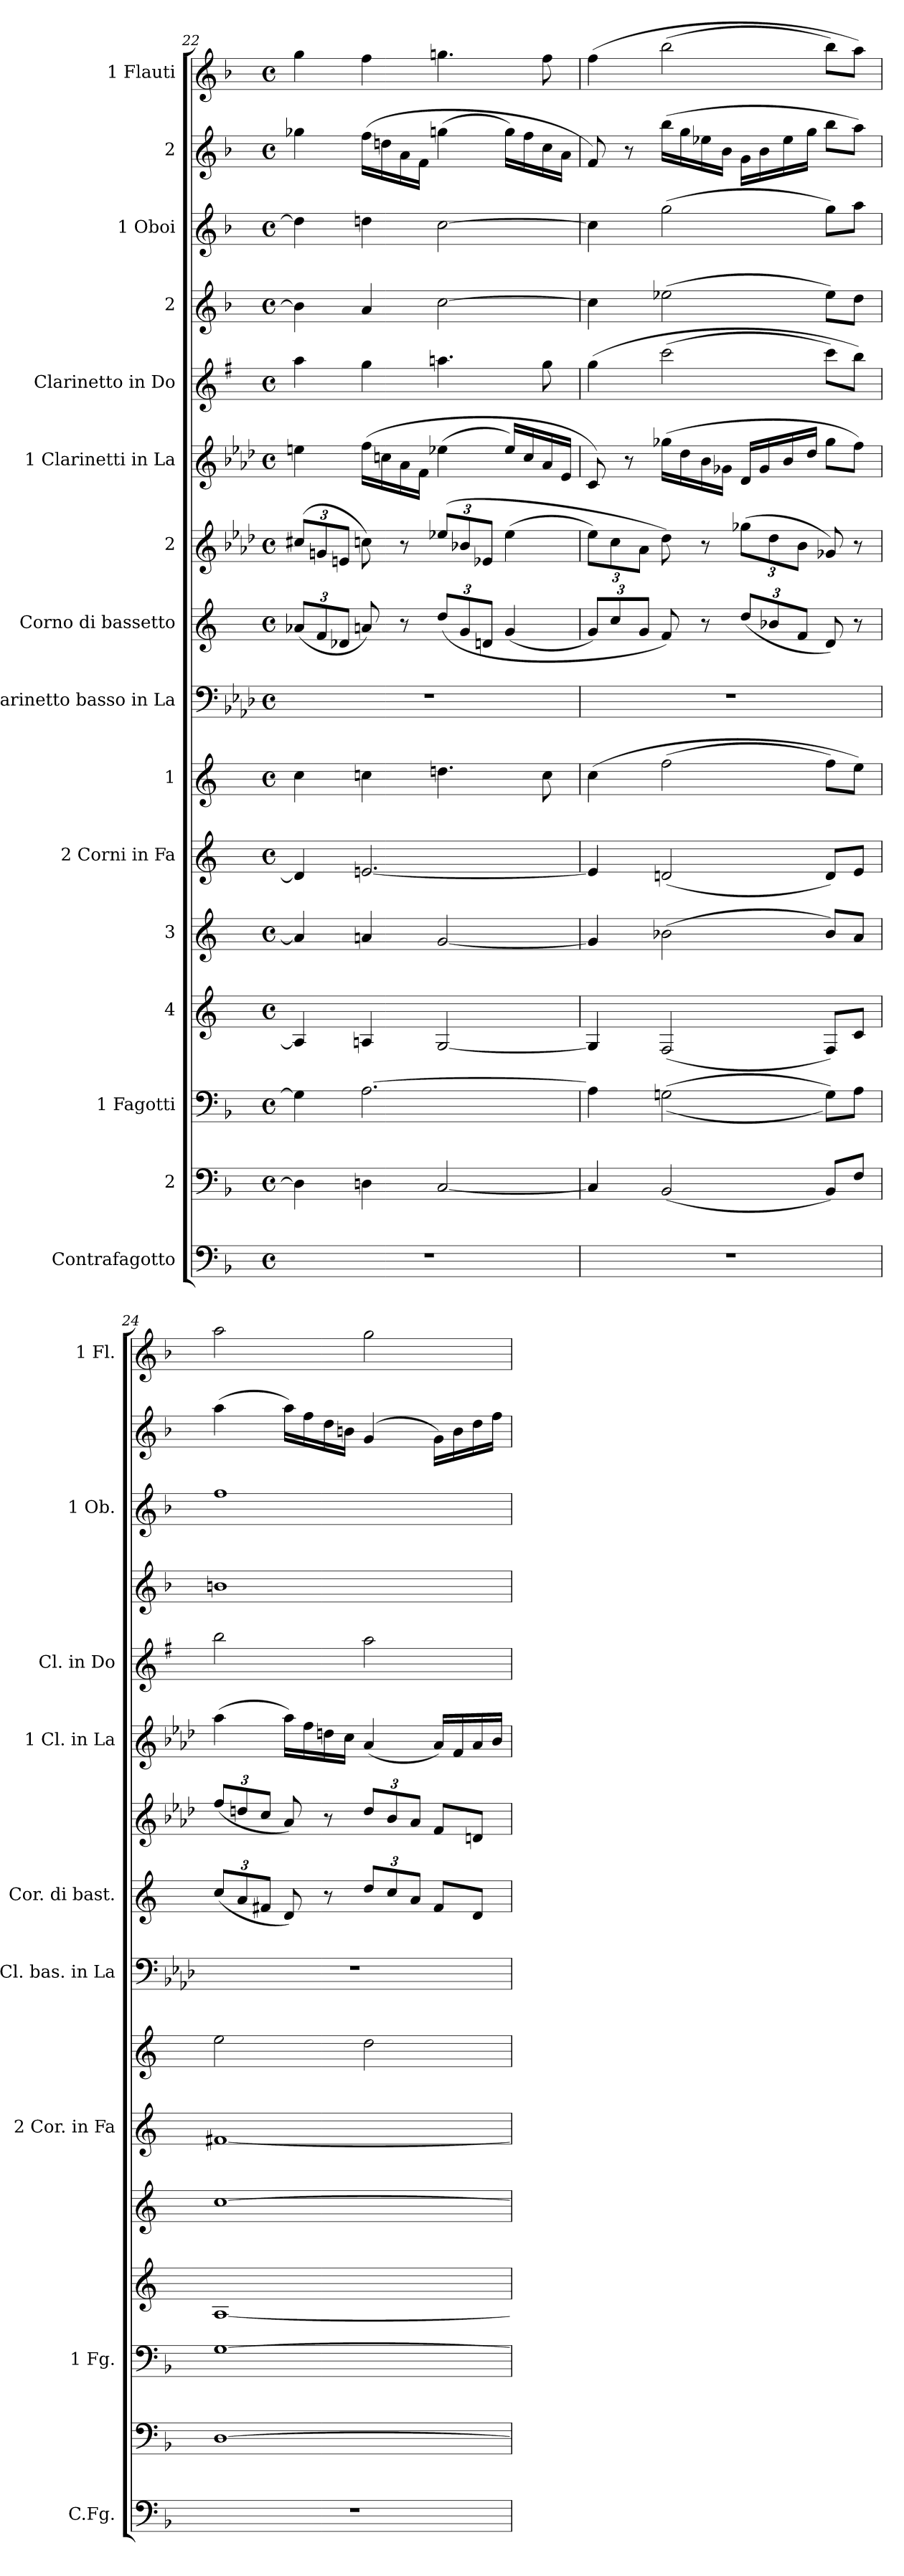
**kern	**kern	**kern	**kern	**kern	**kern	**kern	**kern	**kern	**kern	**kern	**kern	**kern	**kern	**kern	**kern
*part16	*part15	*part14	*part13	*part12	*part11	*part10	*part9	*part8	*part7	*part6	*part5	*part4	*part3	*part2	*part1
*staff16	*staff15	*staff14	*staff13	*staff12	*staff11	*staff10	*staff9	*staff8	*staff7	*staff6	*staff5	*staff4	*staff3	*staff2	*staff1
*I"Contrafagotto	*I"2	*I"1  Fagotti	*I"4	*I"3	*I"2  Corni in Fa	*I"1	*I"Clarinetto basso in La	*I"Corno di bassetto	*I"2	*I"1  Clarinetti in La	*I"Clarinetto in Do	*I"2	*I"1  Oboi	*I"2	*I"1  Flauti
*I'C.Fg.	*	*I'1  Fg.	*	*	*I'2  Cor. in Fa	*	*I'Cl. bas. in La	*I'Cor. di bast.	*	*I'1  Cl. in La	*I'Cl. in Do	*	*I'1  Ob.	*	*I'1  Fl.
*clefF4	*clefF4	*clefF4	*clefG2	*clefG2	*clefG2	*clefG2	*clefF4	*clefG2	*clefG2	*clefG2	*clefG2	*clefG2	*clefG2	*clefG2	*clefG2
*ITrd7c12	*	*	*ITrd4c7	*ITrd4c7	*ITrd4c7	*ITrd4c7	*ITrd2c3	*ITrd4c7	*ITrd2c3	*ITrd2c3	*ITrd1c2	*	*	*	*
*k[b-]	*k[b-]	*k[b-]	*k[b-]	*k[b-]	*k[b-]	*k[b-]	*k[b-]	*k[b-]	*k[b-]	*k[b-]	*k[b-]	*k[b-]	*k[b-]	*k[b-]	*k[b-]
*M4/4	*M4/4	*M4/4	*M4/4	*M4/4	*M4/4	*M4/4	*M4/4	*M4/4	*M4/4	*M4/4	*M4/4	*M4/4	*M4/4	*M4/4	*M4/4
*met(c)	*met(c)	*met(c)	*met(c)	*met(c)	*met(c)	*met(c)	*met(c)	*met(c)	*met(c)	*met(c)	*met(c)	*met(c)	*met(c)	*met(c)	*met(c)
*	*	*	*	*	*	*	*	*Xbrackettup	*Xbrackettup	*	*	*	*	*	*
=22	=22	=22	=22	=22	=22	=22	=22	=22	=22	=22	=22	=22	=22	=22	=22
1r	4D-\]	4G-\]	4D-/]	4d-/]	4G-/]	4f\	1r	(12d-X/L	(12a#X/L	4cc#X\	4gg\	4b-\]	4dd-\]	4gg-X\	4gg\
.	.	.	.	.	.	.	.	12B-/	12en/	.	.	.	.	.	.
.	.	.	.	.	.	.	.	12G-X/J	12c#X/J	.	.	.	.	.	.
.	4Dn\	[2.A\	4Dn/	4dn/	[2.An/	4fn\	.	8dn/)	8an\)	(16dd\LL	4ff\	4a/	4ddn\	(16ff\LL	4ff\
.	.	.	.	.	.	.	.	.	.	16an\	.	.	.	16ddn\	.
.	.	.	.	.	.	.	.	8r	8r	16f\	.	.	.	16a\	.
.	.	.	.	.	.	.	.	.	.	16d\JJ	.	.	.	16f\JJ	.
.	[2C/	.	[2C/	[2c/	.	4.gn\	.	(12g/L	(12ccn/L	(4ccn\	4.ggn\	[2cc\	[2cc\	(4ggn\	4.ggn\
.	.	.	.	.	.	.	.	12c/	12gn/	.	.	.	.	.	.
.	.	.	.	.	.	.	.	12Gn/J	12cn/J	.	.	.	.	.	.
.	.	.	.	.	.	.	.	(4c/	(4cc\	16cc/LL)	.	.	.	16gg\LL)	.
.	.	.	.	.	.	.	.	.	.	16a/	.	.	.	16ff\	.
.	.	.	.	.	.	8f\	.	.	.	16f/	8ff\	.	.	16cc\	8ff\
.	.	.	.	.	.	.	.	.	.	16c/JJ	.	.	.	16a\JJ	.
=23	=23	=23	=23	=23	=23	=23	=23	=23	=23	=23	=23	=23	=23	=23	=23
1r	4C/]	4A\]	4C/]	4c/]	4A/]	(4f\	1r	12c/L)	12cc\L)	8A/)	(4ff\	4cc\]	4cc\]	8f/)	(4ff\
.	.	.	.	.	.	.	.	12f/	12a\	.	.	.	.	.	.
.	.	.	.	.	.	.	.	.	.	8r	.	.	.	8r	.
.	.	.	.	.	.	.	.	12c/J	12f\J	.	.	.	.	.	.
.	(2BB-/	((2Gn\	(2BB-/	(2e-X\	(2Gn/	(2b-\	.	8B-/)	8b-\)	(16ee-X\LL	(2bb-\	(2ee-X\	(2gg\	(16bb-\LL	(2bb-\
.	.	.	.	.	.	.	.	.	.	16b-\	.	.	.	16gg\	.
.	.	.	.	.	.	.	.	8r	8r	16g\	.	.	.	16ee-X\	.
.	.	.	.	.	.	.	.	.	.	16e-X\JJ	.	.	.	16b-\JJ	.
.	.	.	.	.	.	.	.	(12g/L	(12ee-X\L	16B-/LL	.	.	.	16g\LL	.
.	.	.	.	.	.	.	.	.	.	16e-/	.	.	.	16b-\	.
.	.	.	.	.	.	.	.	12e-X/	12b-\	.	.	.	.	.	.
.	.	.	.	.	.	.	.	.	.	16g/	.	.	.	16ee-\	.
.	.	.	.	.	.	.	.	12B-/J	12g\J	.	.	.	.	.	.
.	.	.	.	.	.	.	.	.	.	16b-/JJ	.	.	.	16gg\JJ	.
.	8BB-/L)	8G\L))	8BB-/L)	8e-/L)	8G/L)	8b-\L)	.	8G/)	8e-X/)	8ee-\L	8bb-\L)	8ee-\L)	8gg\L)	8bb-\L	8bb-\L)
.	8F/J	8A\J	8F/J	8d/J	8A/J	8a\J)	.	8r	8r	8dd\J)	8aa\J)	8dd\J	8aa\J	8aa\J)	8aa\J)
=24	=24	=24	=24	=24	=24	=24	=24	=24	=24	=24	=24	=24	=24	=24	=24
1r	[1D	[1G	[1D	[1f	[1Bn	2a\	1r	(12f/L	(12dd/L	(4ff\	2aa\	1bn	1ff	(4aa\	2aa\
.	.	.	.	.	.	.	.	12d/	12bn/	.	.	.	.	.	.
.	.	.	.	.	.	.	.	12Bn/J	12a/J	.	.	.	.	.	.
.	.	.	.	.	.	.	.	8G/)	8f/)	16ff\LL)	.	.	.	16aa\LL)	.
.	.	.	.	.	.	.	.	.	.	16dd\	.	.	.	16ff\	.
.	.	.	.	.	.	.	.	8r	8r	16bn\	.	.	.	16dd\	.
.	.	.	.	.	.	.	.	.	.	16a\JJ	.	.	.	16bn\JJ	.
.	.	.	.	.	.	2g\	.	12g/L	12b/L	(4f/	2gg\	.	.	(4g/	2gg\
.	.	.	.	.	.	.	.	12f/	12g/	.	.	.	.	.	.
.	.	.	.	.	.	.	.	12d/J	12f/J	.	.	.	.	.	.
.	.	.	.	.	.	.	.	8B/L	8d/L	16f/LL)	.	.	.	16g\LL)	.
.	.	.	.	.	.	.	.	.	.	16d/	.	.	.	16b\	.
.	.	.	.	.	.	.	.	8G/J	8Bn/J	16f/	.	.	.	16dd\	.
.	.	.	.	.	.	.	.	.	.	16g/JJ	.	.	.	16ff\JJ	.
=	=	=	=	=	=	=	=	=	=	=	=	=	=	=	=
*-	*-	*-	*-	*-	*-	*-	*-	*-	*-	*-	*-	*-	*-	*-	*-
